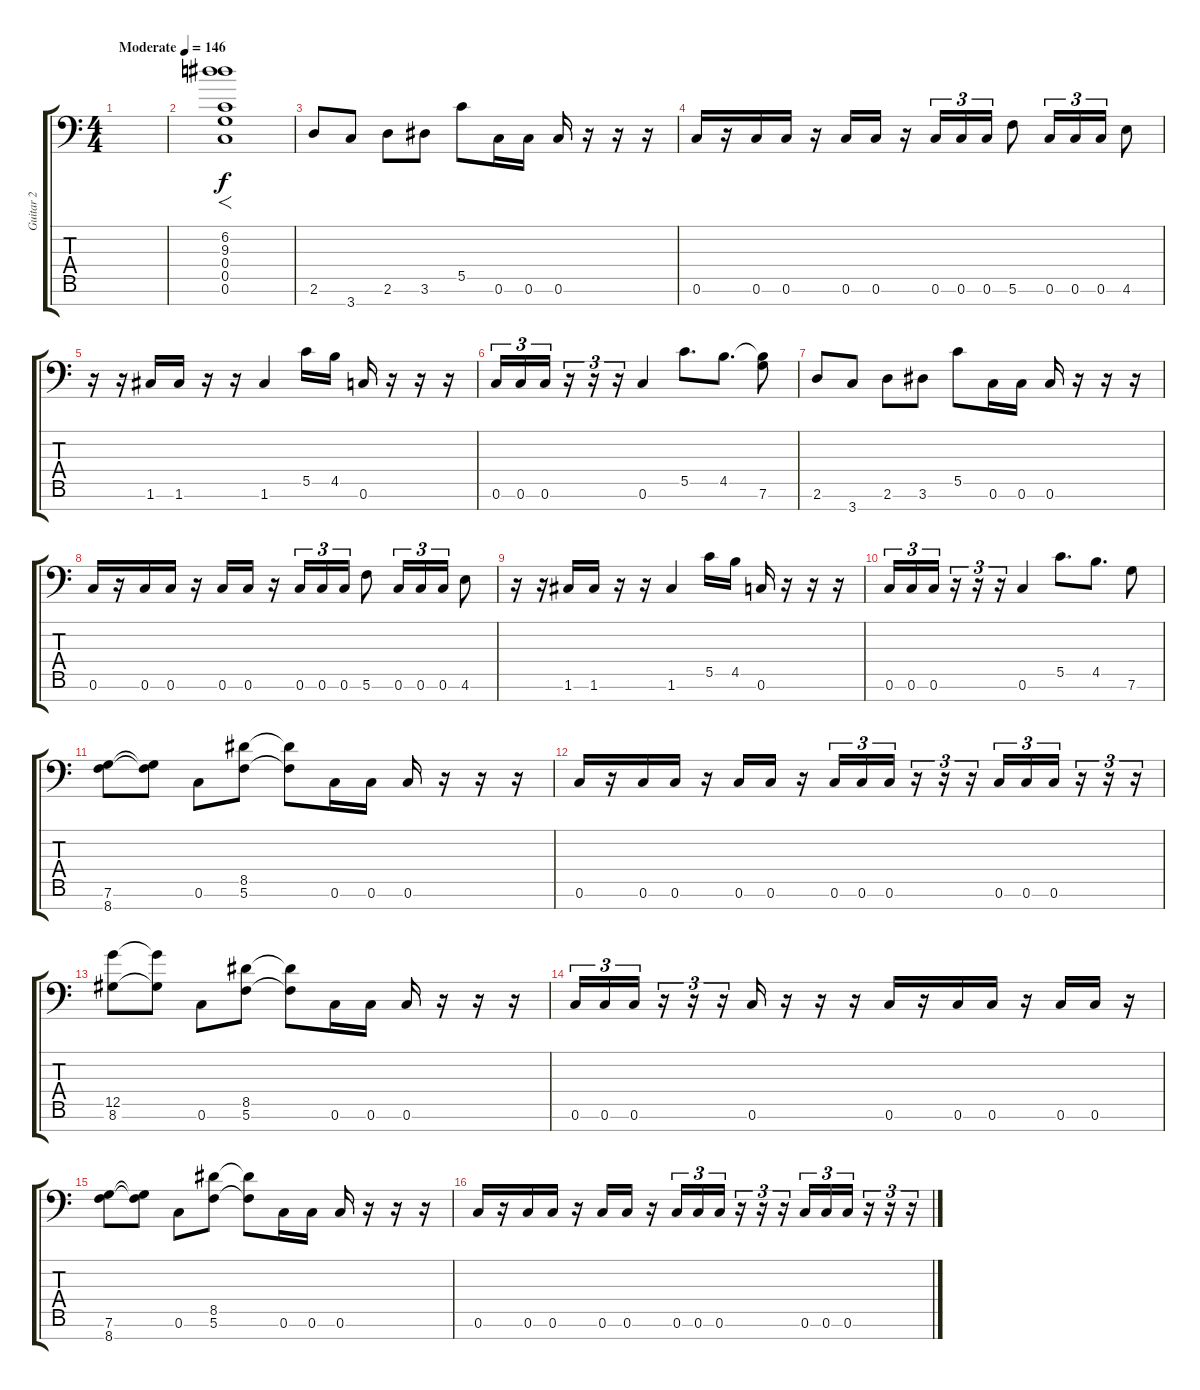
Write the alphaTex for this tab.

\track ("Guitar 2" "Guitar 2") {instrument distortionguitar}
\staff {score tabs}
\tuning (D4 A3 F3 C3 G2 C2 A1) {hide}
\ts (4 4)
\tempo (146 "Moderate")
\clef f4
\ks c
|
(6.2 9.3 0.4 0.5 0.6).1{f} |
2.6.8 3.7.8 2.6.8 3.6.8 5.5.8 0.6.16 0.6.16 0.6.16 r.16 r.16 r.16 |
0.6.16 r.16 0.6.16 0.6.16 r.16 0.6.16 0.6.16 r.16 0.6.16{tu (3 2)} 0.6.16{tu (3 2)} 0.6.16{tu (3 2)} 5.6.8 0.6.16{tu (3 2)} 0.6.16{tu (3 2)} 0.6.16{tu (3 2)} 4.6.8 |
r.16 r.16 1.6.16 1.6.16 r.16 r.16 1.6.4 5.5.16 4.5.16 0.6.16 r.16 r.16 r.16 |
0.6.16{tu (3 2)} 0.6.16{tu (3 2)} 0.6.16{tu (3 2)} r.16{tu (3 2)} r.16{tu (3 2)} r.16{tu (3 2)} 0.6.4 5.5.8{d} 4.5.8{d} (4.5{t} 7.6).8 |
2.6.8 3.7.8 2.6.8 3.6.8 5.5.8 0.6.16 0.6.16 0.6.16 r.16 r.16 r.16 |
0.6.16 r.16 0.6.16 0.6.16 r.16 0.6.16 0.6.16 r.16 0.6.16{tu (3 2)} 0.6.16{tu (3 2)} 0.6.16{tu (3 2)} 5.6.8 0.6.16{tu (3 2)} 0.6.16{tu (3 2)} 0.6.16{tu (3 2)} 4.6.8 |
r.16 r.16 1.6.16 1.6.16 r.16 r.16 1.6.4 5.5.16 4.5.16 0.6.16 r.16 r.16 r.16 |
0.6.16{tu (3 2)} 0.6.16{tu (3 2)} 0.6.16{tu (3 2)} r.16{tu (3 2)} r.16{tu (3 2)} r.16{tu (3 2)} 0.6.4 5.5.8{d} 4.5.8{d} 7.6.8 |
(7.6 8.7).8 (7.6{t} 8.7{t}).8 0.6.8 (8.5 5.6).8 (8.5{t} 5.6{t}).8 0.6.16 0.6.16 0.6.16 r.16 r.16 r.16 |
0.6.16 r.16 0.6.16 0.6.16 r.16 0.6.16 0.6.16 r.16 0.6.16{tu (3 2)} 0.6.16{tu (3 2)} 0.6.16{tu (3 2)} r.16{tu (3 2)} r.16{tu (3 2)} r.16{tu (3 2)} 0.6.16{tu (3 2)} 0.6.16{tu (3 2)} 0.6.16{tu (3 2)} r.16{tu (3 2)} r.16{tu (3 2)} r.16{tu (3 2)} |
(12.5 8.6).8 (12.5{t} 8.6{t}).8 0.6.8 (8.5 5.6).8 (8.5{t} 5.6{t}).8 0.6.16 0.6.16 0.6.16 r.16 r.16 r.16 |
0.6.16{tu (3 2)} 0.6.16{tu (3 2)} 0.6.16{tu (3 2)} r.16{tu (3 2)} r.16{tu (3 2)} r.16{tu (3 2)} 0.6.16 r.16 r.16 r.16 0.6.16 r.16 0.6.16 0.6.16 r.16 0.6.16 0.6.16 r.16 |
(7.6 8.7).8 (7.6{t} 8.7{t}).8 0.6.8 (8.5 5.6).8 (8.5{t} 5.6{t}).8 0.6.16 0.6.16 0.6.16 r.16 r.16 r.16 |
0.6.16 r.16 0.6.16 0.6.16 r.16 0.6.16 0.6.16 r.16 0.6.16{tu (3 2)} 0.6.16{tu (3 2)} 0.6.16{tu (3 2)} r.16{tu (3 2)} r.16{tu (3 2)} r.16{tu (3 2)} 0.6.16{tu (3 2)} 0.6.16{tu (3 2)} 0.6.16{tu (3 2)} r.16{tu (3 2)} r.16{tu (3 2)} r.16{tu (3 2)}
